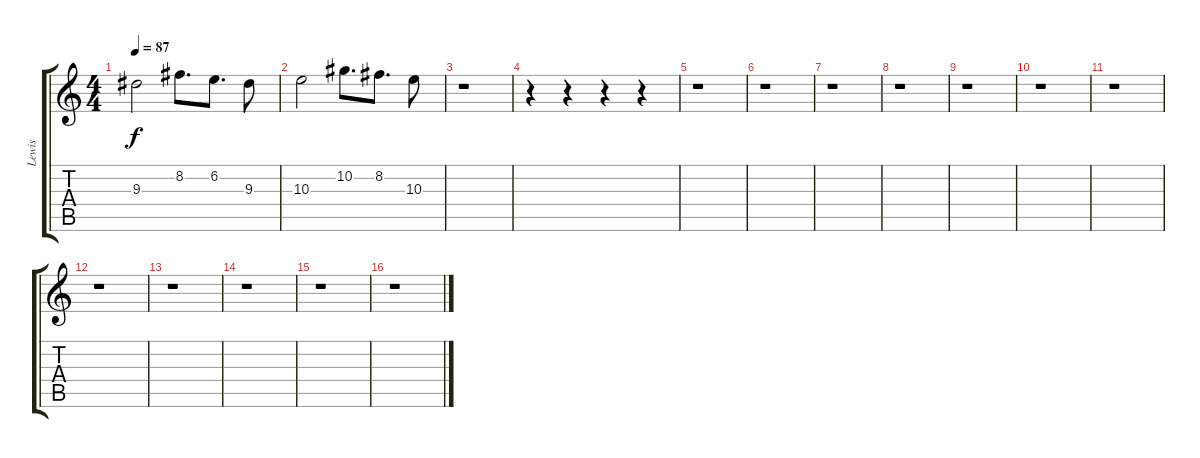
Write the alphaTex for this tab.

\track ("Lewis" "Lewis") {instrument distortionguitar}
\staff {score tabs}
\tuning (Eb4 Bb3 Gb3 Db3 Ab2 Db2) {hide}
\ts (4 4)
\tempo 87
\clef g2
\ks c
9.3.2{dy f} 8.2.8{d} 6.2.8{d} 9.3.8 |
10.3.2 10.2.8{d} 8.2.8{d} 10.3.8 |
r.1 |
r.4 r.4 r.4 r.4 |
r.1 |
r.1 |
r.1 |
r.1 |
r.1 |
r.1 |
r.1 |
r.1 |
r.1 |
r.1 |
r.1 |
r.1
